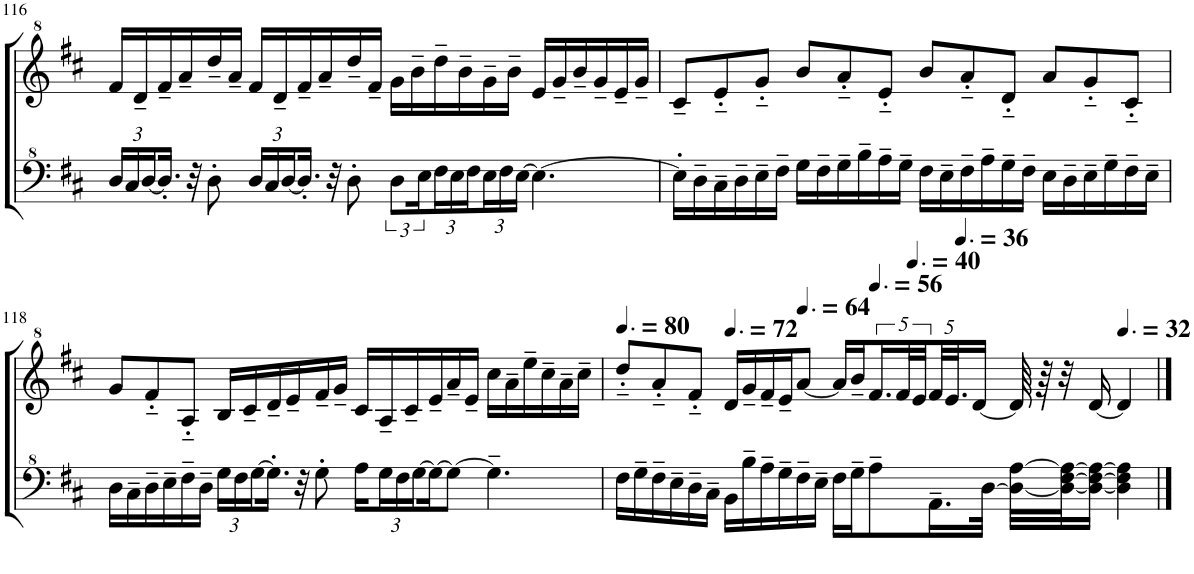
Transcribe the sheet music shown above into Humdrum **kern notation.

**kern	**kern
*part1	*part1
*staff2	*staff1
*I"Model III	*
!!LO:PB:g=z
*clefF^4	*clefG^2
*k[f#c#]	*k[f#c#]
*M12/8	*M12/8
*Xbrackettup	*
=116	=116
24d/LL	16ff#/LL
24c#/	.
.	16dd~/
[24d/	.
16.d'/JJ]	16ff#~/
.	16aa~/
32r	.
8d'\	16ddd~/
.	16aa~/JJ
24d/LL	16ff#/LL
24c#/	.
.	16dd~/
[24d/	.
16.d'/JJ]	16ff#~/
.	16aa~/
32r	.
8d'\	16ddd~/
.	16ff#~/JJ
*brackettup	*
12d\L	16gg\LL
.	16bb~\
24e\L	.
*Xbrackettup	*
24f#\	16ddd~\
24e\	.
.	16bb~\
24f#\	.
24e\	16gg~\
24f#\	.
.	16bb~\JJ
[24e\JJ	.
4.e\_	16ee/LL
.	16gg~/
.	16bb~/
.	16gg~/
.	16ee~/
.	16gg~/JJ
=117	=117
16e'\LL]	8cc#~/L
16d~\	.
16c#~\	8ee'~/
16d~\	.
16e~\	8gg'~/J
16f#~\JJ	.
16g\LL	8bb/L
16f#~\	.
16g~\	8aa'~/
16b~\	.
16a~\	8ee'~/J
16g~\JJ	.
16f#\LL	8bb/L
16e~\	.
16f#~\	8aa'~/
16a~\	.
16g~\	8dd'~/J
16f#~\JJ	.
16e\LL	8aa/L
16d~\	.
16e~\	8gg'~/
16g~\	.
16f#~\	8cc#'~/J
16e~\JJ	.
!!LO:LB:g=z
=118	=118
16d\LL	8gg/L
16c#~\	.
16d~\	8ff#'~/
16e~\	.
16f#~\	8a'~/J
16d~\JJ	.
24g\LL	16b/LL
24f#\	.
.	16cc#~/
[24g\	.
16.g'\JJ]	16dd~/
.	16ee~/
32r	.
8g'\	16ff#~/
.	16gg~/JJ
16a\LL	16cc#/LL
24g\	16a~/
24f#\	.
.	16cc#~/
[24g\	.
16g\J_	16ee~/
8g\J_	16aa~/
.	16ee~/JJ
4.g~\]	16ccc#\LL
.	16aa~\
.	16eee~\
.	16ccc#~\
.	16aa~\
.	16ccc#~\JJ
=119	=119
*	*MM120
*	*^
*	*	*^
16f#\LL	8ddd'~/L	2ryy	1ryy
16g~\	.	.	.
16f#~\	8aa'~/	.	.
16e~\	.	.	.
16d~\	8ff#'~/J	.	.
16c#~\JJ	.	.	.
*	*MM108	*	*
16B\LL	16dd/LL	.	.
16b~\	16gg~/	.	.
16a~\	16ff#~/	4...ryy	.
16g~\	16ee~/J	.	.
*	*MM96	*	*
16f#~\	[8aa/J	.	.
16e~\JJ	.	.	.
16f#\LL	16aa/LL]	.	.
16g~\J	16bb~/	.	.
*	*MM84	*	*
8a~\	20.ff#/	.	.
.	40ff#/L	.	.
*	*MM60	*	*
.	.	2ryy	.
.	40ee/	.	.
*	*Xbrackettup	*	*
16.A~\L	40ff#/	.	32ryy
.	40.ee/J	.	.
*	*MM54	*	*
.	.	.	4...ryy
.	[16dd/JJ	.	.
[32d\JJk	.	.	.
32d\_ [32a\LLL	64dd/]	.	.
.	64r	.	.
32d\_ [32f#\ 32a\_J	32r	.	.
16d\_ 16f#\_ 16a\_JJ	[16dd/	.	.
*	*MM48	*	*
4d\] 4f#\] 4a\]	4dd/]	.	.
.	.	32ryy	.
*	*v	*v	*v
==	==
*-	*-
